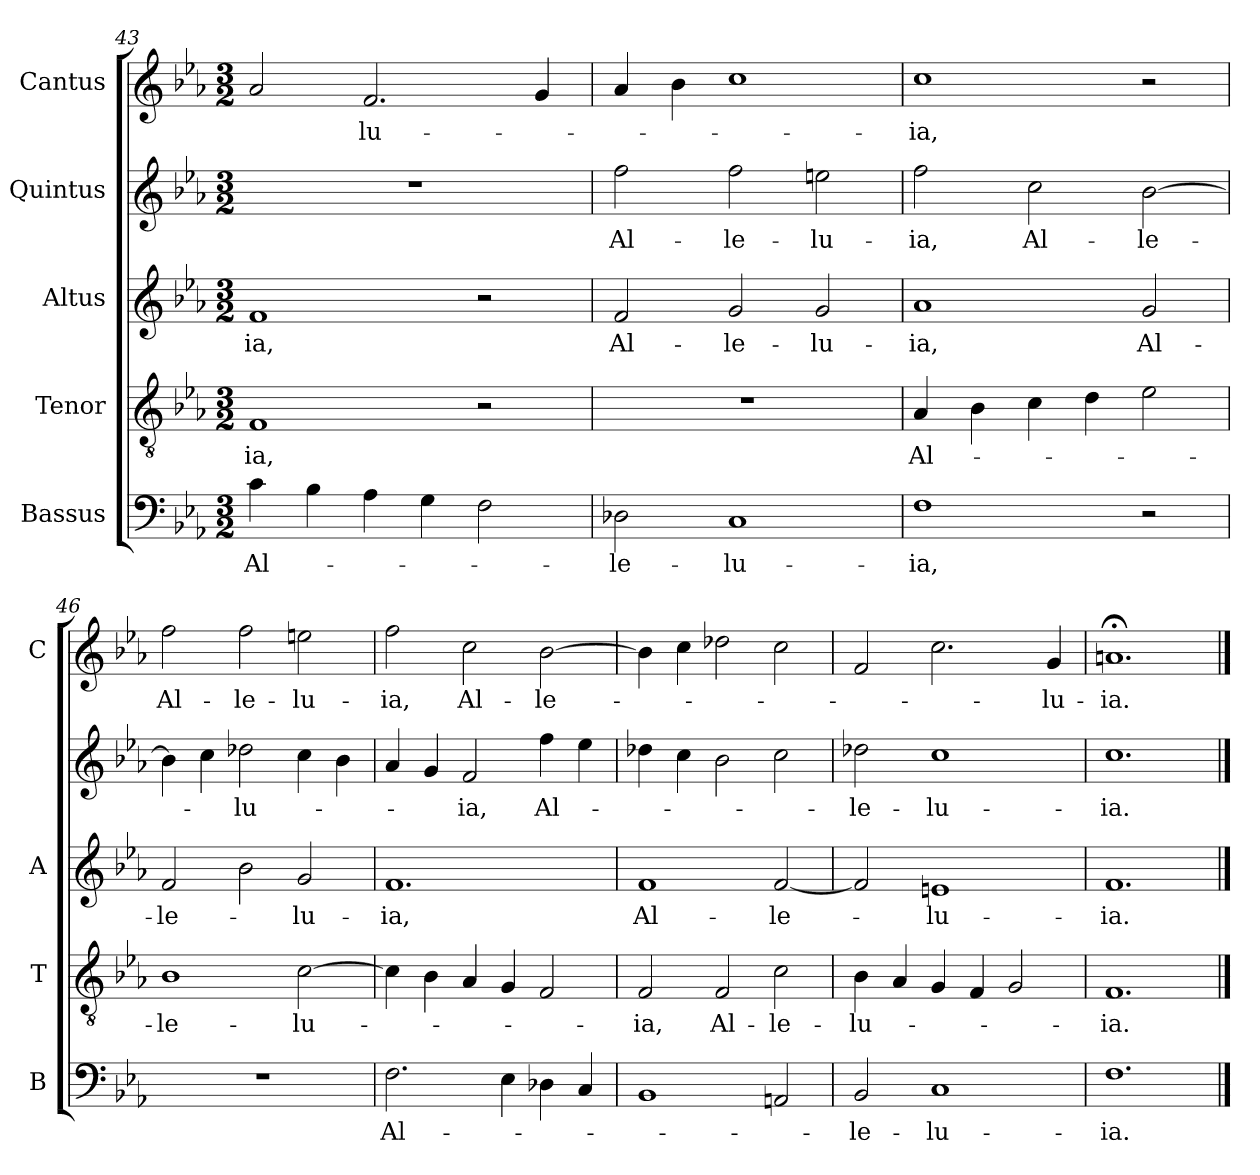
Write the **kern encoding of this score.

**kern	**text	**kern	**text	**kern	**text	**kern	**text	**kern	**text
*part5	*part5	*part4	*part4	*part3	*part3	*part2	*part2	*part1	*part1
*staff5	*staff5	*staff4	*staff4	*staff3	*staff3	*staff2	*staff2	*staff1	*staff1
*I"Bassus	*	*I"Tenor	*	*I"Altus	*	*I"Quintus	*	*I"Cantus	*
*I'B	*	*I'T	*	*I'A	*	*	*	*I'C	*
*clefF4	*	*clefGv2	*	*clefG2	*	*clefG2	*	*clefG2	*
*k[b-e-a-]	*	*k[b-e-a-]	*	*k[b-e-a-]	*	*k[b-e-a-]	*	*k[b-e-a-]	*
*E-:	*	*E-:	*	*E-:	*	*E-:	*	*E-:	*
*M3/2	*	*M3/2	*	*M3/2	*	*M3/2	*	*M3/2	*
=43	=43	=43	=43	=43	=43	=43	=43	=43	=43
!	!LO:LY:b	!	!LO:LY:b	!	!LO:LY:b	!	!	!	!
4c\	Al-	1F	-ia,	1f	-ia,	1.r	.	2a-/	.
4B-\	.	.	.	.	.	.	.	.	.
!	!	!	!	!	!	!	!	!	!LO:LY:b
4A-\	.	.	.	.	.	.	.	2.f/	-lu-
4G\	.	.	.	.	.	.	.	.	.
2F\	.	2r	.	2r	.	.	.	.	.
.	.	.	.	.	.	.	.	4g/	.
=44	=44	=44	=44	=44	=44	=44	=44	=44	=44
!	!LO:LY:b	!	!	!	!LO:LY:b	!	!LO:LY:b	!	!
2D-X\	-le-	1.r	.	2f/	Al-	2ff\	Al-	4a-/	.
.	.	.	.	.	.	.	.	4b-\	.
!	!LO:LY:b	!	!	!	!LO:LY:b	!	!LO:LY:b	!	!
1C	-lu-	.	.	2g/	-le-	2ff\	-le-	1cc	.
!	!	!	!	!	!LO:LY:b	!	!LO:LY:b	!	!
.	.	.	.	2g/	-lu-	2een\	-lu-	.	.
!!LO:LB:g=z
=45	=45	=45	=45	=45	=45	=45	=45	=45	=45
!	!LO:LY:b	!	!LO:LY:b	!	!LO:LY:b	!	!LO:LY:b	!	!LO:LY:b
1F	-ia,	4A-/	Al-	1a-	-ia,	2ff\	-ia,	1cc	-ia,
.	.	4B-\	.	.	.	.	.	.	.
!	!	!	!	!	!	!	!LO:LY:b	!	!
.	.	4c\	.	.	.	2cc\	Al-	.	.
.	.	4d\	.	.	.	.	.	.	.
!	!	!	!	!	!LO:LY:b	!	!LO:LY:b	!	!
2r	.	2e-\	.	2g/	Al-	[2b-\	-le-	2r	.
=46	=46	=46	=46	=46	=46	=46	=46	=46	=46
!	!	!	!LO:LY:b	!	!LO:LY:b	!	!	!	!LO:LY:b
1.r	.	1B-	-le-	2f/	-le-	4b-\]	.	2ff\	Al-
.	.	.	.	.	.	4cc\	.	.	.
!	!	!	!	!	!	!	!LO:LY:b	!	!LO:LY:b
.	.	.	.	2b-\	.	2dd-X\	-lu-	2ff\	-le-
!	!	!	!LO:LY:b	!	!LO:LY:b	!	!	!	!LO:LY:b
.	.	[2c\	-lu-	2g/	-lu-	4cc\	.	2een\	-lu-
.	.	.	.	.	.	4b-\	.	.	.
=47	=47	=47	=47	=47	=47	=47	=47	=47	=47
!	!LO:LY:b	!	!	!	!LO:LY:b	!	!	!	!LO:LY:b
2.F\	Al-	4c\]	.	1.f	-ia,	4a-/	.	2ff\	-ia,
.	.	4B-\	.	.	.	4g/	.	.	.
!	!	!	!	!	!	!	!LO:LY:b	!	!LO:LY:b
.	.	4A-/	.	.	.	2f/	-ia,	2cc\	Al-
4E-\	.	4G/	.	.	.	.	.	.	.
!	!	!	!	!	!	!	!LO:LY:b	!	!LO:LY:b
4D-X\	.	2F/	.	.	.	4ff\	Al-	[2b-\	-le-
4C/	.	.	.	.	.	4ee-\	.	.	.
=48	=48	=48	=48	=48	=48	=48	=48	=48	=48
!	!	!	!LO:LY:b	!	!LO:LY:b	!	!	!	!
1BB-	.	2F/	-ia,	1f	Al-	4dd-X\	.	4b-\]	.
.	.	.	.	.	.	4cc\	.	4cc\	.
!	!	!	!LO:LY:b	!	!	!	!	!	!
.	.	2F/	Al-	.	.	2b-\	.	2dd-X\	.
!	!	!	!LO:LY:b	!	!LO:LY:b	!	!	!	!
2AAn/	.	2c\	-le-	[2f/	-le-	2cc\	.	2cc\	.
=49	=49	=49	=49	=49	=49	=49	=49	=49	=49
!	!LO:LY:b	!	!LO:LY:b	!	!	!	!LO:LY:b	!	!
2BB-/	-le-	4B-\	-lu-	2f/]	.	2dd-X\	-le-	2f/	.
.	.	4A-/	.	.	.	.	.	.	.
!	!LO:LY:b	!	!	!	!LO:LY:b	!	!LO:LY:b	!	!
1C	-lu-	4G/	.	1en	-lu-	1cc	-lu-	2.cc\	.
.	.	4F/	.	.	.	.	.	.	.
.	.	2G/	.	.	.	.	.	.	.
!	!	!	!	!	!	!	!	!	!LO:LY:b
.	.	.	.	.	.	.	.	4g/	-lu-
=50	=50	=50	=50	=50	=50	=50	=50	=50	=50
!	!LO:LY:b	!	!LO:LY:b	!	!LO:LY:b	!	!LO:LY:b	!	!LO:LY:b
1.F	-ia.	1.F	-ia.	1.f	-ia.	1.cc	-ia.	1.an;<	-ia.
==	==	==	==	==	==	==	==	==	==
*-	*-	*-	*-	*-	*-	*-	*-	*-	*-
